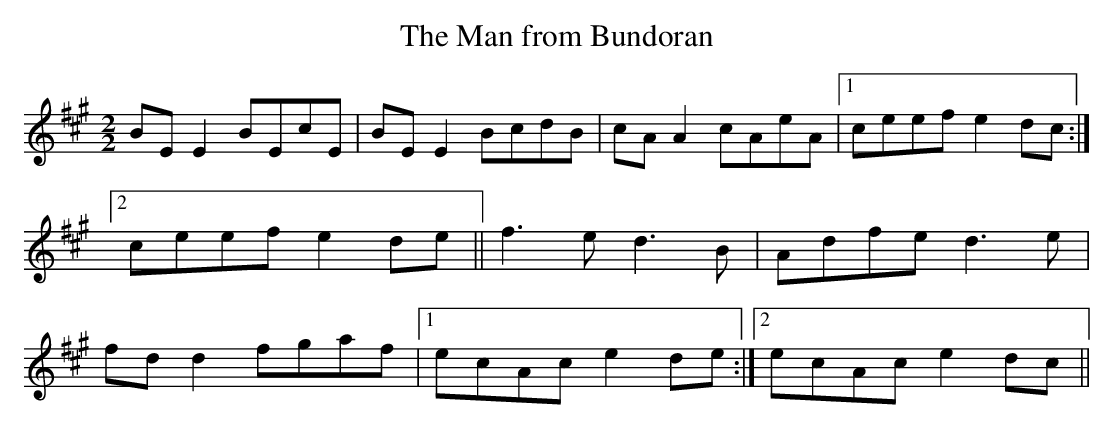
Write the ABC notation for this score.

X:1
T:The Man from Bundoran
M:2/2
L:1/8
K:A
BEE2 BEcE|BEE2 BcdB|cAA2 cAeA|1 ceef e2dc:|2 ceef e2de||\
f3e d3B|Adfe d3e|fdd2 fgaf|1 ecAc e2de:|2 ecAc e2dc||
